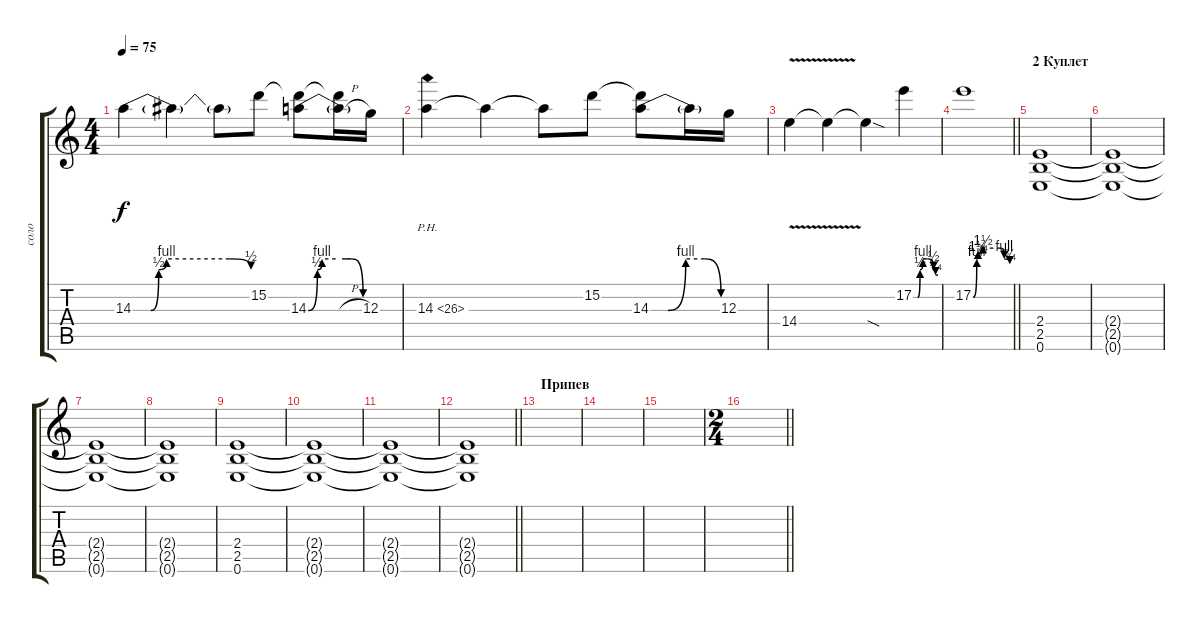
\track ("соло" "соло") {instrument distortionguitar}
\staff {score tabs}
\tuning (E4 B3 G3 D3 A2 E2) {hide}
\ts (4 4)
\tempo 75
\clef g2
\ks c
14.3{be (custom 0 0 5 0 9 0 13 2 17 4 49 4 60 2)}.4{dy f} 14.3{t}.4 14.3{t}.8 15.2.8 (15.2{t} 14.3{be (custom 0 0 10 2 15 4 30 4 41 4 47 4 60 0)}).8 (15.2{t} 14.3{h t}).16 12.3.16 |
14.3{ph 12}.4 14.3{t}.4 14.3{t}.8 15.2.8 (15.2{t} 14.3{be (custom 0 0 15 0 30 4 46 4 60 0)}).8 14.3{t}.16 12.3.16 |
14.4{v}.4 14.4{t}.4 14.4{sod t}.4 17.2{be (custom 0 0 10 0 16 2 23 4 31 4 34 4 49 2 54 1 60 1)}.4 |
\barLineRight lightlight
17.2{be (custom 0 0 6 4 8 5 16 6 20 6 45 6 51 4 60 3)}.1 |
\section ("" "2 Куплет")
(2.4 2.5 0.6).1{volume 0} |
(2.4{t} 2.5{t} 0.6{t}).1 |
(2.4{t} 2.5{t} 0.6{t}).1 |
(2.4{t} 2.5{t} 0.6{t}).1 |
(2.4 2.5 0.6).1{volume 0} |
(2.4{t} 2.5{t} 0.6{t}).1 |
(2.4{t} 2.5{t} 0.6{t}).1 |
\barLineRight lightlight
(2.4{t} 2.5{t} 0.6{t}).1 |
\section ("" "Припев")
|
|
|
\ts (2 4)
\barLineRight lightlight
